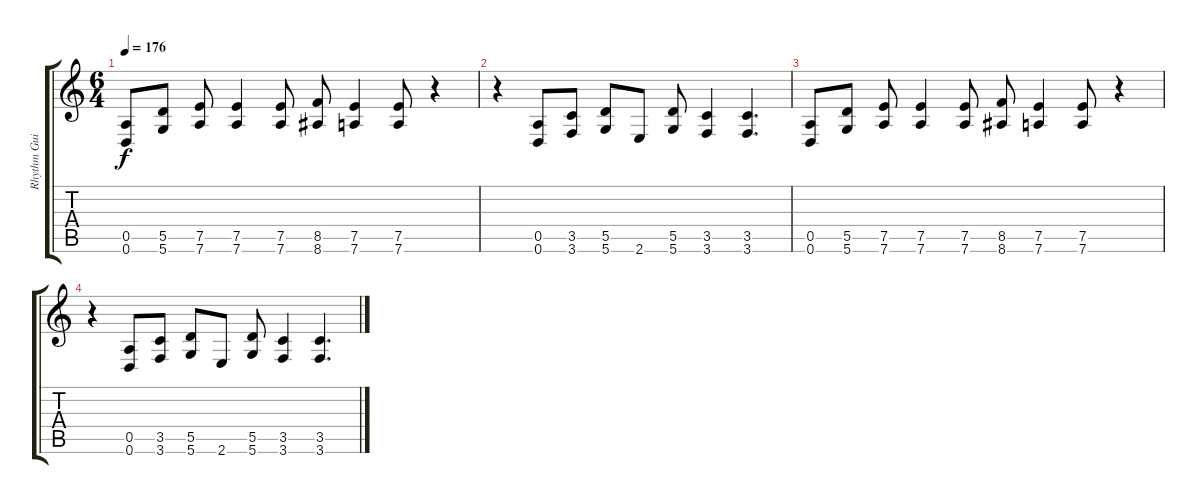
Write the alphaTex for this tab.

\track ("Rhythm Guitar" "Rhythm Gui") {instrument distortionguitar}
\staff {score tabs}
\tuning (E4 B3 G3 D3 A2 D2) {hide}
\ts (6 4)
\tempo 176
\clef g2
\ks c
(0.5 0.6).8{dy f} (5.5 5.6).8 (7.5 7.6).8 (7.5 7.6).4 (7.5 7.6).8 (8.5 8.6).8 (7.5 7.6).4 (7.5 7.6).8 r.4 |
r.4 (0.5 0.6).8 (3.5 3.6).8 (5.5 5.6).8 2.6.8 (5.5 5.6).8 (3.5 3.6).4 (3.5 3.6).4{d} |
(0.5 0.6).8 (5.5 5.6).8 (7.5 7.6).8 (7.5 7.6).4 (7.5 7.6).8 (8.5 8.6).8 (7.5 7.6).4 (7.5 7.6).8 r.4 |
r.4 (0.5 0.6).8 (3.5 3.6).8 (5.5 5.6).8 2.6.8 (5.5 5.6).8 (3.5 3.6).4 (3.5 3.6).4{d}
